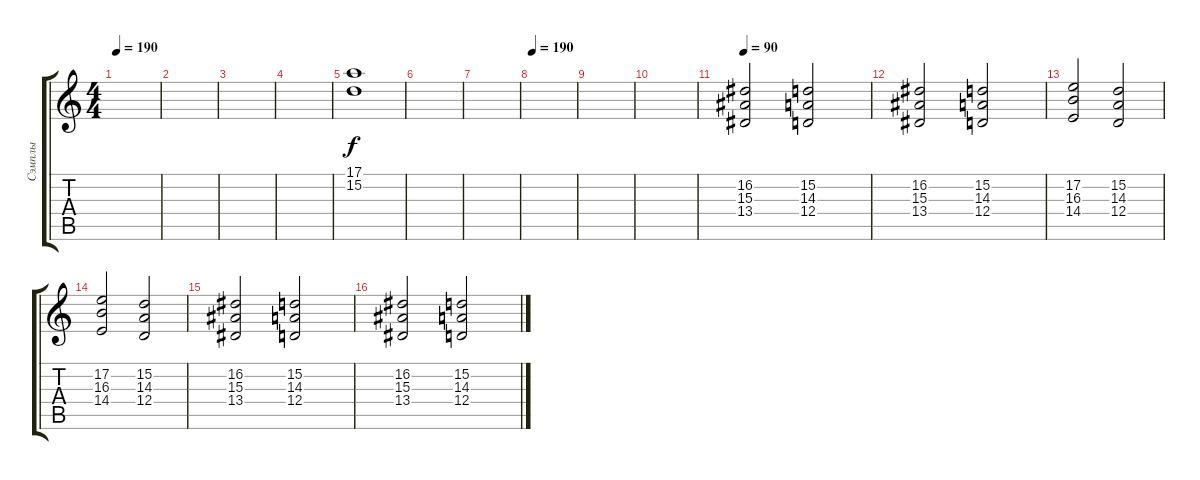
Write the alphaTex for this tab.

\track ("Сэмплы" "Сэмплы") {instrument stringensemble2}
\staff {score tabs}
\tuning (E4 B3 G3 D3 A2 E2) {hide}
\ts (4 4)
\tempo 190
\clef g2
\ks c
|
|
|
|
(17.1 15.2).1 |
|
|
\tempo 190
|
|
|
\tempo 90
(16.2 15.3 13.4).2{instrument pad4choir} (15.2 14.3 12.4).2 |
(16.2 15.3 13.4).2 (15.2 14.3 12.4).2 |
(17.2 16.3 14.4).2 (15.2 14.3 12.4).2 |
(17.2 16.3 14.4).2 (15.2 14.3 12.4).2 |
(16.2 15.3 13.4).2{instrument pad4choir} (15.2 14.3 12.4).2 |
(16.2 15.3 13.4).2 (15.2 14.3 12.4).2
